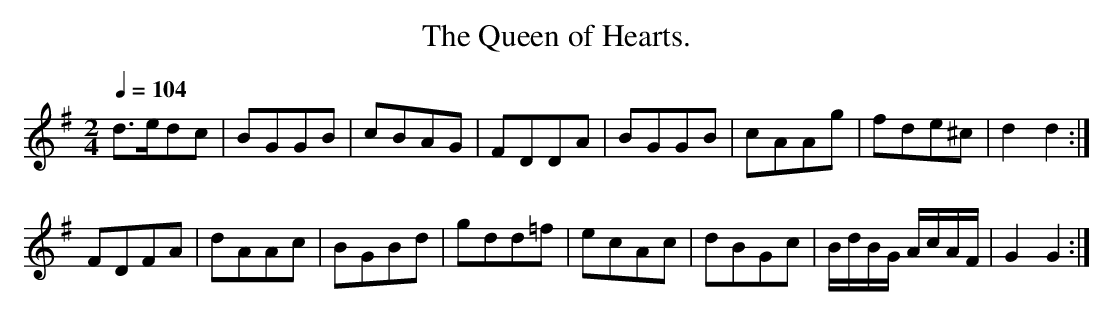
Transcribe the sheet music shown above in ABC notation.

X:1
T:The Queen of Hearts.
M:2/4
L:1/8
Q:1/4=104
K:G
d>edc | BGGB | cBAG | FDDA | BGGB | cAAg | fde^c | d2d2 :|
FDFA | dAAc | BGBd | gdd=f | ecAc | dBGc | B/d/B/G/ A/c/A/F/ | G2G2 :|
